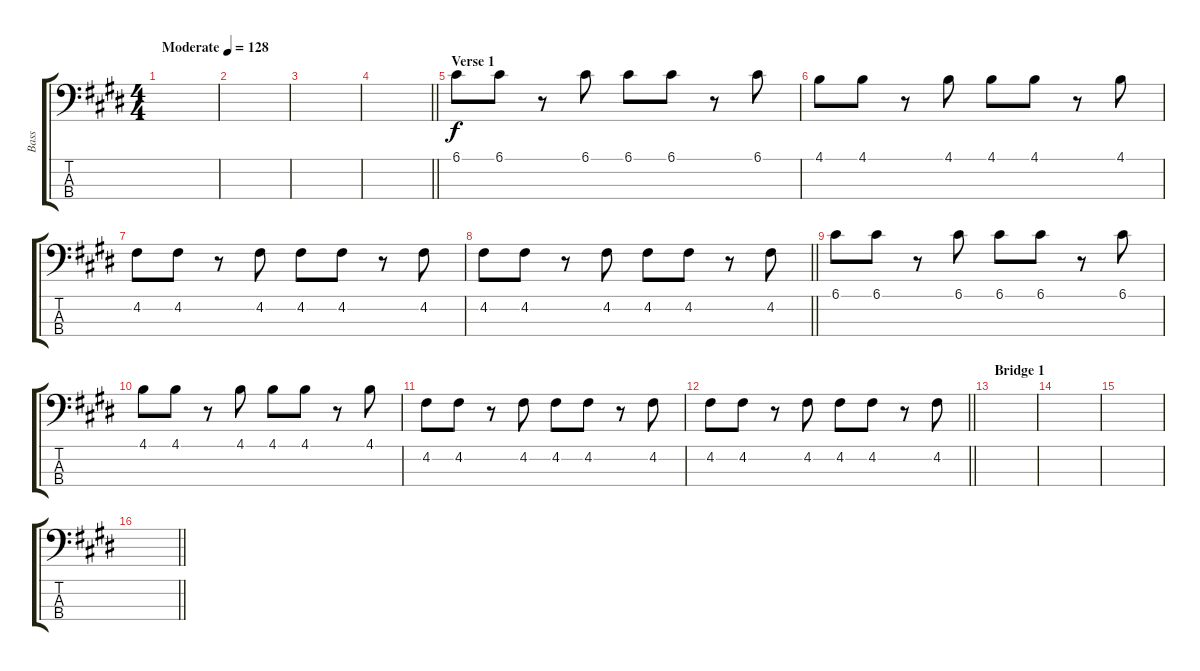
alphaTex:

\track ("Bass" "Bass") {instrument electricbassfinger}
\staff {score tabs}
\tuning (G2 D2 A1 E1) {hide}
\ts (4 4)
\tempo (128 "Moderate")
\clef f4
\ks c#minor
|
|
|
\barLineRight lightlight
|
\section ("" "Verse 1")
6.1.8 6.1.8 r.8 6.1.8 6.1.8 6.1.8 r.8 6.1.8 |
4.1.8 4.1.8 r.8 4.1.8 4.1.8 4.1.8 r.8 4.1.8 |
4.2.8 4.2.8 r.8 4.2.8 4.2.8 4.2.8 r.8 4.2.8 |
\barLineRight lightlight
4.2.8 4.2.8 r.8 4.2.8 4.2.8 4.2.8 r.8 4.2.8 |
6.1.8 6.1.8 r.8 6.1.8 6.1.8 6.1.8 r.8 6.1.8 |
4.1.8 4.1.8 r.8 4.1.8 4.1.8 4.1.8 r.8 4.1.8 |
4.2.8 4.2.8 r.8 4.2.8 4.2.8 4.2.8 r.8 4.2.8 |
\barLineRight lightlight
4.2.8 4.2.8 r.8 4.2.8 4.2.8 4.2.8 r.8 4.2.8 |
\section ("" "Bridge 1")
|
|
|
\barLineRight lightlight
